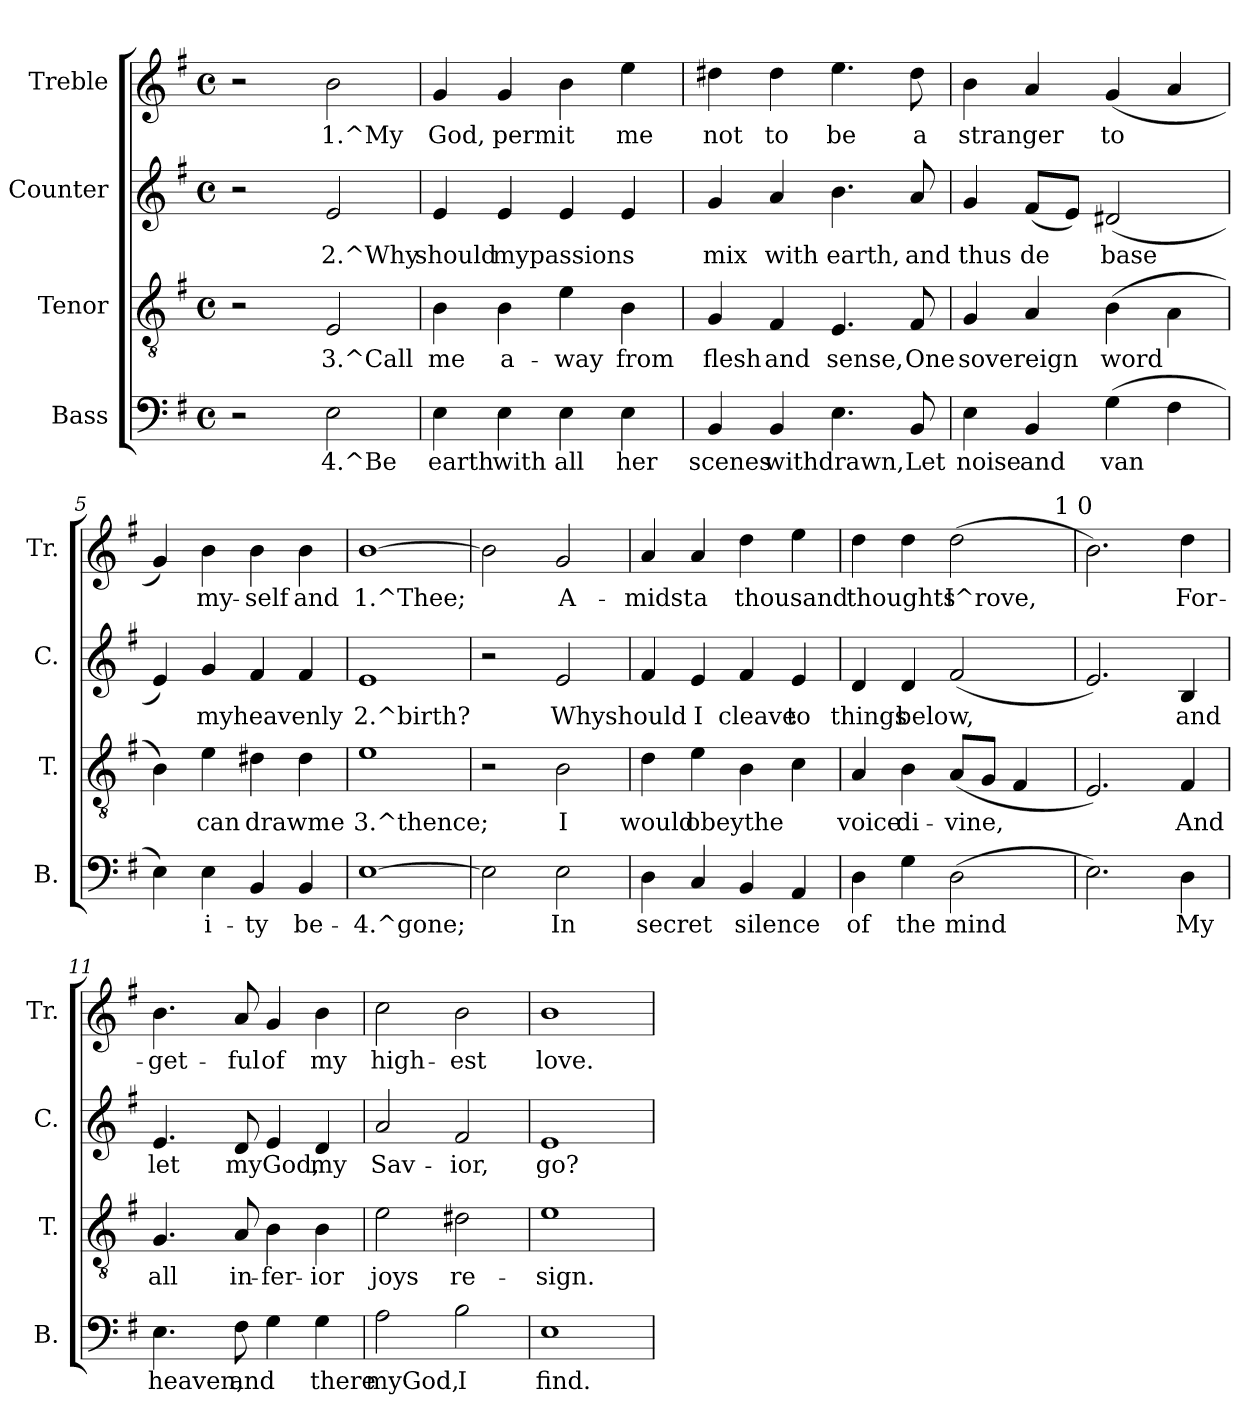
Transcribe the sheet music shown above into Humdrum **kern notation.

**kern	**text	**kern	**text	**kern	**text	**kern	**text
*part4	*part4	*part3	*part3	*part2	*part2	*part1	*part1
*staff4	*staff4	*staff3	*staff3	*staff2	*staff2	*staff1	*staff1
*I"Bass	*	*I"Tenor	*	*I"Counter	*	*I"Treble	*
*I'B.	*	*I'T.	*	*I'C.	*	*I'Tr.	*
!!LO:PB:g=z
*stria5	*	*stria5	*	*stria5	*	*stria5	*
*clefF4	*	*clefGv2	*	*clefG2	*	*clefG2	*
*k[f#]	*	*k[f#]	*	*k[f#]	*	*k[f#]	*
*G:	*	*G:	*	*G:	*	*G:	*
*M4/4	*	*M4/4	*	*M4/4	*	*M4/4	*
*met(c)	*	*met(c)	*	*met(c)	*	*met(c)	*
=1	=1	=1	=1	=1	=1	=1	=1
2r	.	2r	.	2r	.	2r	.
!	!LO:LY:b:rj	!	!LO:LY:b:rj	!	!LO:LY:b:rj	!	!LO:LY:b:rj
2E\	4.^Be	2E/	3.^Call	2e/	2.^Why	2b\	1.^My
=2	=2	=2	=2	=2	=2	=2	=2
!	!LO:LY:b:rj	!	!LO:LY:b:rj	!	!LO:LY:b:rj	!	!LO:LY:b:rj
4E\	earth	4B\	me	4e/	should	4g/	God,
!	!LO:LY:b:rj	!	!LO:LY:b:rj	!	!LO:LY:b:rj	!	!LO:LY:b:rj
4E\	with	4B\	a-	4e/	mypassions	4g/	permit
!	!LO:LY:b:rj	!	!LO:LY:b:rj	!	!LO:LY:b:rj	!	!LO:LY:b:rj
4E\	all	4e\	-way	4e/	.	4b\	.
!	!LO:LY:b:rj	!	!LO:LY:b:rj	!	!LO:LY:b:rj	!	!LO:LY:b:rj
4E\	her	4B\	from	4e/	.	4ee\	me
=3	=3	=3	=3	=3	=3	=3	=3
!	!LO:LY:b:rj	!	!LO:LY:b:rj	!	!LO:LY:b:rj	!	!LO:LY:b:rj
4BB/	scenes	4G/	flesh	4g/	mix	4dd#X\	not
!	!LO:LY:b:rj	!	!LO:LY:b:rj	!	!LO:LY:b:rj	!	!LO:LY:b:rj
4BB/	withdrawn,	4F#/	and	4a/	with	4dd#\	to
!	!LO:LY:b:rj	!	!LO:LY:b:rj	!	!LO:LY:b:rj	!	!LO:LY:b:rj
4.E\	.	4.E/	sense,	4.b\	earth,	4.ee\	be
!	!LO:LY:b:rj	!	!LO:LY:b:rj	!	!LO:LY:b:rj	!	!LO:LY:b:rj
8BB/	Let	8F#/	One	8a/	and	8dd#\	a
=4	=4	=4	=4	=4	=4	=4	=4
!	!LO:LY:b:rj	!	!LO:LY:b:rj	!	!LO:LY:b:rj	!	!LO:LY:b:rj
4E\	noise	4G/	sovereign	4g/	thus	4b\	stranger
!	!LO:LY:b:rj	!	!LO:LY:b:rj	!	!LO:LY:b:rj	!	!LO:LY:b:rj
4BB/	and	4A/	.	(<8f#/L	de-	4a/	.
!	!	!	!	!	!LO:LY:b:rj	!	!
.	.	.	.	8e/J)	--	.	.
!	!LO:LY:b:rj	!	!LO:LY:b:rj	!	!LO:LY:b:rj	!	!LO:LY:b:rj
(>4G\	van-	(>4B\	word	(<2d#X/	-base	(<4g/	to
!	!LO:LY:b:rj	!	!LO:LY:b:rj	!	!	!	!LO:LY:b:rj
4F#\	--	4A\	.	.	.	4a/	.
=5	=5	=5	=5	=5	=5	=5	=5
!	!LO:LY:b:rj	!	!LO:LY:b:rj	!	!LO:LY:b:rj	!	!LO:LY:b:rj
4E\)	--	4B\)	.	4e/)	.	4g>/)	.
!	!LO:LY:b:rj	!	!LO:LY:b:rj	!	!LO:LY:b:rj	!	!LO:LY:b:rj
4E\	-i-	4e\	can	4g/	myheavenly	4b\	my-
!	!LO:LY:b:rj	!	!LO:LY:b:rj	!	!LO:LY:b:rj	!	!LO:LY:b:rj
4BB/	-ty	4d#X\	drawme	4f#/	.	4b\	-self
!	!LO:LY:b:rj	!	!LO:LY:b:rj	!	!LO:LY:b:rj	!	!LO:LY:b:rj
4BB/	be-	4d#\	.	4f#/	.	4b\	and
!!LO:LB:g=z
=6	=6	=6	=6	=6	=6	=6	=6
!	!LO:LY:b:rj	!	!LO:LY:b:rj	!	!LO:LY:b:rj	!	!LO:LY:b:rj
[>1E	-4.^gone;-	1e	3.^thence;	1e	2.^birth?	[>1b	1.^Thee;
=7	=7	=7	=7	=7	=7	=7	=7
!	!LO:LY:b:rj	!	!	!	!	!	!LO:LY:b:rj
2E\]	--	2r	.	2r	.	2b\]	.
!	!LO:LY:b:rj	!	!LO:LY:b:rj	!	!LO:LY:b:rj	!	!LO:LY:b:rj
2E\	-In	2B\	I	2e/	Whyshould	2g/	A-
=8	=8	=8	=8	=8	=8	=8	=8
!	!LO:LY:b:rj	!	!LO:LY:b:rj	!	!LO:LY:b:rj	!	!LO:LY:b:rj
4D\	secret	4d\	would	4f#/	.	4a/	-midst
!	!LO:LY:b:rj	!	!LO:LY:b:rj	!	!LO:LY:b:rj	!	!LO:LY:b:rj
4C/	.	4e\	obeythe	4e/	I	4a/	a
!	!LO:LY:b:rj	!	!LO:LY:b:rj	!	!LO:LY:b:rj	!	!LO:LY:b:rj
4BB/	silence	4B\	.	4f#/	cleave	4dd\	thousand
!	!LO:LY:b:rj	!	!LO:LY:b:rj	!	!LO:LY:b:rj	!	!LO:LY:b:rj
4AA/	.	4c\	.	4e/	to	4ee\	.
=9	=9	=9	=9	=9	=9	=9	=9
!	!LO:LY:b:rj	!	!LO:LY:b:rj	!	!LO:LY:b:rj	!	!LO:LY:b:rj
*	*	*	*	*	*	*^	*
4D\	of	4A/	voice	4d/	things	4dd\	2...ryy	thoughts
!	!LO:LY:b:rj	!	!LO:LY:b:rj	!	!LO:LY:b:rj	!	!	!LO:LY:b:rj
4G\	the	4B\	di-	4d/	below,	4dd\	.	.
!	!LO:LY:b:rj	!	!LO:LY:b:rj	!	!LO:LY:b:rj	!	!	!LO:LY:b:rj
(>2D\	mind	(<8A/L	-vine,	(<2f#/	.	(>2dd\	.	I^rove,
!	!	!	!LO:LY:b:rj	!	!	!	!	!
.	.	8G/J	.	.	.	.	.	.
!	!	!	!LO:LY:b:rj	!	!	!	!	!
.	.	4F#/	.	.	.	.	.	.
!	!	!	!	!	!	!	!LO:TX:a:t=1 0	!
.	.	.	.	.	.	.	16ryy	.
=10	=10	=10	=10	=10	=10	=10	=10	=10
!	!LO:LY:b:rj	!	!LO:LY:b:rj	!	!LO:LY:b:rj	!	!	!LO:LY:b:rj
*	*	*	*	*	*	*v	*v	*
2.E\)	.	2.E/)	.	2.e/)	.	2.b\)	.
!	!LO:LY:b:rj	!	!LO:LY:b:rj	!	!LO:LY:b:rj	!	!LO:LY:b:rj
4D\	My	4F#/	And	4B/	and	4dd\	For-
=11	=11	=11	=11	=11	=11	=11	=11
!	!LO:LY:b:rj	!	!LO:LY:b:rj	!	!LO:LY:b:rj	!	!LO:LY:b:rj
4.E\	heaven,	4.G/	all	4.e/	let	4.b\	-get-
!	!LO:LY:b:rj	!	!LO:LY:b:rj	!	!LO:LY:b:rj	!	!LO:LY:b:rj
8F#\	and	8A/	in-	8d/	myGod,	8a/	-ful
!	!LO:LY:b:rj	!	!LO:LY:b:rj	!	!LO:LY:b:rj	!	!LO:LY:b:rj
4G\	.	4B\	-fer-	4e/	.	4g/	of
!	!LO:LY:b:rj	!	!LO:LY:b:rj	!	!LO:LY:b:rj	!	!LO:LY:b:rj
4G\	there	4B\	-ior	4d/	my	4b\	my
=12	=12	=12	=12	=12	=12	=12	=12
!	!LO:LY:b:rj	!	!LO:LY:b:rj	!	!LO:LY:b:rj	!	!LO:LY:b:rj
2A\	myGod,	2e\	joys	2a/	Sav-	2cc\	high-
!	!LO:LY:b:rj	!	!LO:LY:b:rj	!	!LO:LY:b:rj	!	!LO:LY:b:rj
2B\	I	2d#X\	re-	2f#/	-ior,	2b\	-est
=13	=13	=13	=13	=13	=13	=13	=13
!	!LO:LY:b:rj	!	!LO:LY:b:rj	!	!LO:LY:b:rj	!	!LO:LY:b:rj
1E	find.	1e	-sign.	1e	go?	1b	love.
=	=	=	=	=	=	=	=
*-	*-	*-	*-	*-	*-	*-	*-
